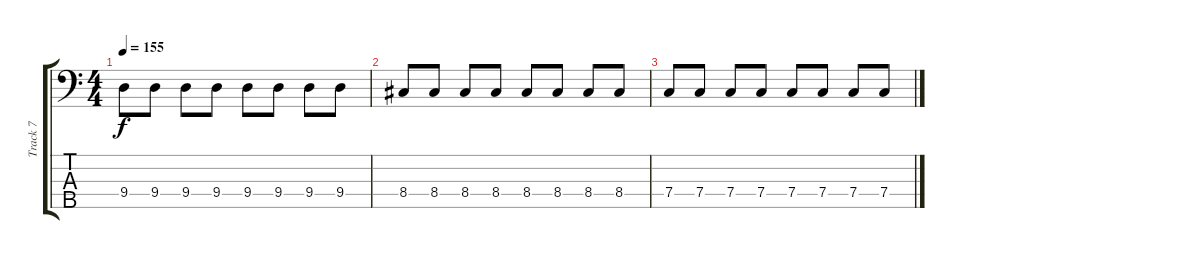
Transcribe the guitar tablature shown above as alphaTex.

\track ("Track 7" "Track 7") {instrument electricbasspick}
\staff {score tabs}
\tuning (Ab2 Eb2 Bb1 F1 C1) {hide}
\ts (4 4)
\tempo 155
\clef f4
\ks c
9.4.8{dy f} 9.4.8 9.4.8 9.4.8 9.4.8 9.4.8 9.4.8 9.4.8 |
8.4.8 8.4.8 8.4.8 8.4.8 8.4.8 8.4.8 8.4.8 8.4.8 |
7.4.8 7.4.8 7.4.8 7.4.8 7.4.8 7.4.8 7.4.8 7.4.8
